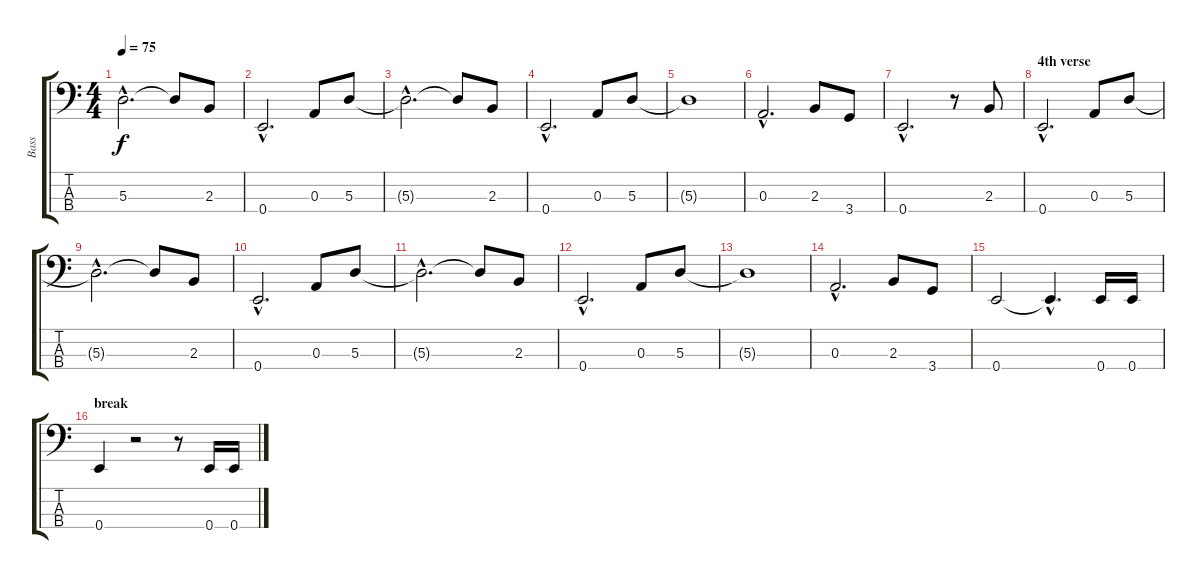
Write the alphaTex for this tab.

\track ("Bass" "Bass") {instrument acousticbass}
\staff {score tabs}
\tuning (G2 D2 A1 E1) {hide}
\ts (4 4)
\tempo 75
\clef f4
\ks aminor
5.3{hac t}.2{d dy f} 5.3{t}.8 2.3.8 |
0.4{hac}.2{d} 0.3.8 5.3.8 |
5.3{hac t}.2{d} 5.3{t}.8 2.3.8 |
0.4{hac}.2{d} 0.3.8 5.3.8 |
5.3{t}.1 |
0.3{hac}.2{d} 2.3.8 3.4.8 |
0.4{hac}.2{d} r.8 2.3.8 |
\section ("" "4th verse")
0.4{hac}.2{d} 0.3.8 5.3.8 |
5.3{hac t}.2{d} 5.3{t}.8 2.3.8 |
0.4{hac}.2{d} 0.3.8 5.3.8 |
5.3{hac t}.2{d} 5.3{t}.8 2.3.8 |
0.4{hac}.2{d} 0.3.8 5.3.8 |
5.3{t}.1 |
0.3{hac}.2{d} 2.3.8 3.4.8 |
0.4.2 0.4{hac t}.4{d} 0.4.16 0.4.16 |
\section ("" "break")
0.4.4 r.2 r.8 0.4.16 0.4.16
